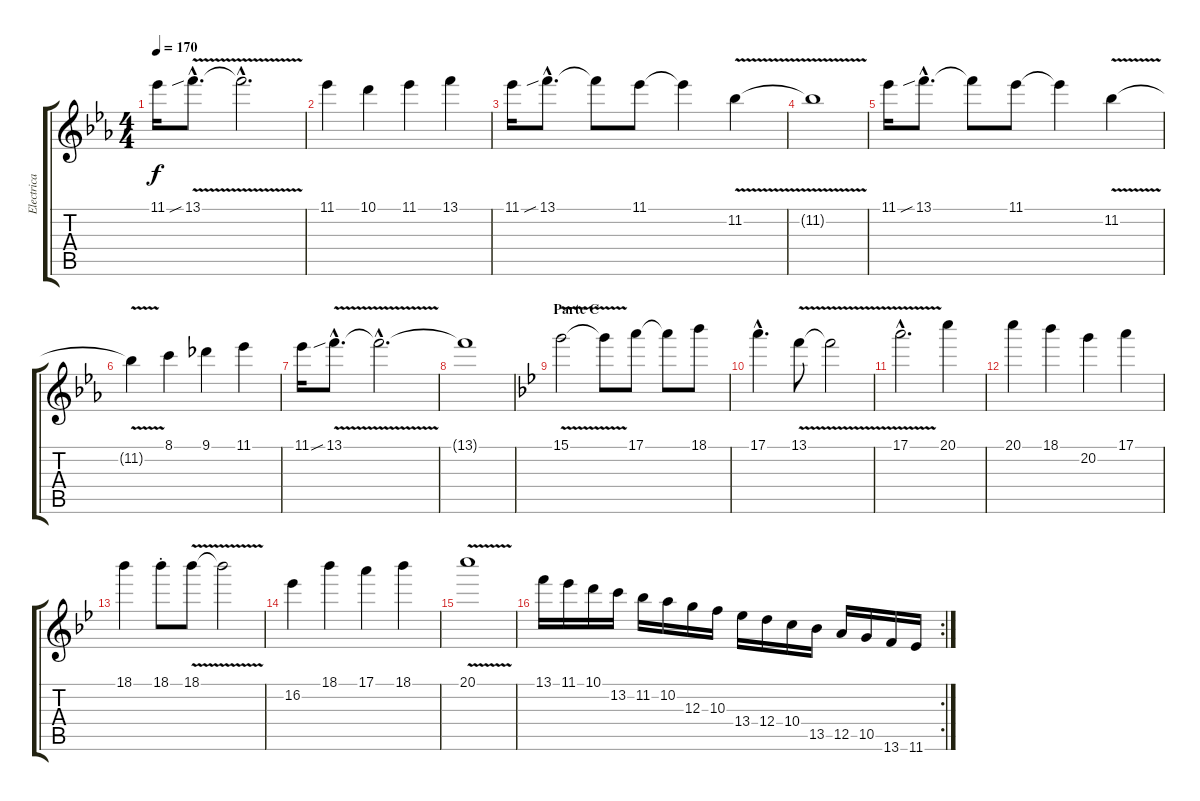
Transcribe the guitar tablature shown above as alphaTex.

\track ("Electrica 2" "Electrica ") {instrument overdrivenguitar}
\staff {score tabs}
\tuning (E4 B3 G3 D3 A2 E2) {hide}
\ts (4 4)
\tempo 170
\clef g2
\ks cminor
11.1.16{dy f} 13.1{v sib hac}.8{d} 13.1{hac t}.2{d} |
11.1.4 10.1.4 11.1.4 13.1.4 |
11.1.16 13.1{sib hac}.8{d} 13.1{t}.8 11.1.8 11.1{t}.4 11.2{v}.4 |
11.2{t}.1 |
11.1.16 13.1{sib hac}.8{d} 13.1{t}.8 11.1.8 11.1{t}.4 11.2{v}.4 |
11.2{t}.4 8.1.4 9.1.4 11.1.4 |
11.1.16 13.1{v sib hac}.8{d} 13.1{hac t}.2{d} |
13.1{t}.1 |
\section ("" "Parte C")
\ks gminor
15.1{v}.2 15.1{t}.8 17.1.8 17.1{t}.8 18.1.8 |
17.1{hac}.4{d} 13.1{v}.8 13.1{t}.2 |
17.1{v hac}.2{d} 20.1.4 |
20.1.4 18.1.4 20.2.4 17.1.4 |
18.1.4 18.1{st}.8 18.1{v}.8 18.1{t}.2 |
16.2.4 18.1.4 17.1.4 18.1.4 |
20.1{v}.1 |
\rc 2
13.1.16 11.1.16 10.1.16 13.2.16 11.2.16 10.2.16 12.3.16 10.3.16 13.4.16 12.4.16 10.4.16 13.5.16 12.5.16 10.5.16 13.6.16 11.6.16
